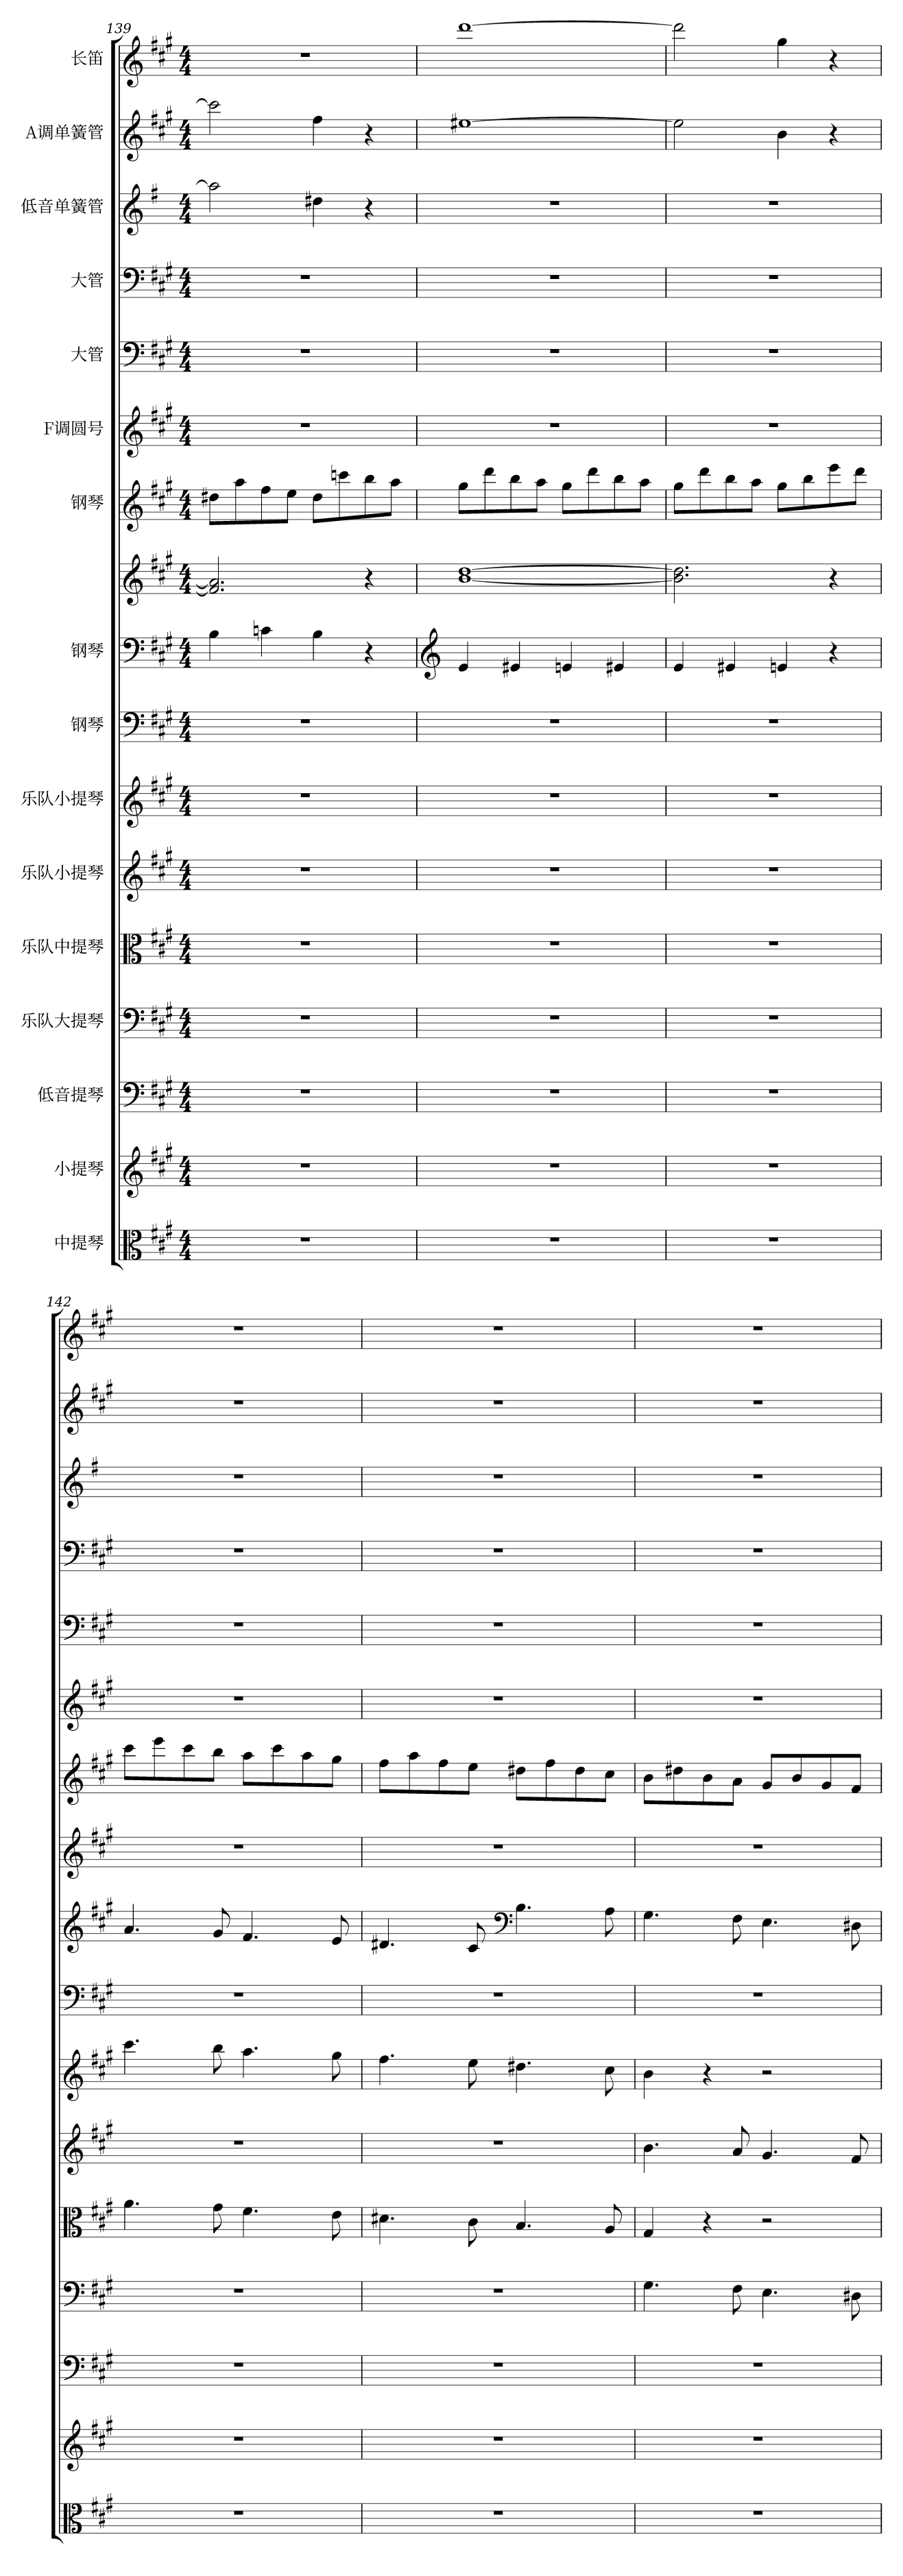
**kern	**kern	**kern	**kern	**kern	**kern	**kern	**kern	**kern	**kern	**kern	**kern	**kern	**kern	**kern	**kern	**kern
*part16	*part15	*part14	*part13	*part12	*part11	*part10	*part9	*part8	*part8	*part7	*part6	*part5	*part4	*part3	*part2	*part1
*staff17	*staff16	*staff15	*staff14	*staff13	*staff12	*staff11	*staff10	*staff9	*staff8	*staff7	*staff6	*staff5	*staff4	*staff3	*staff2	*staff1
*I"中提琴	*I"小提琴	*I"低音提琴	*I"乐队大提琴	*I"乐队中提琴	*I"乐队小提琴	*I"乐队小提琴	*I"钢琴	*I"钢琴	*	*I"钢琴	*I"F调圆号	*I"大管	*I"大管	*I"低音单簧管	*I"A调单簧管	*I"长笛
*clefC3	*clefG2	*clefF4	*clefF4	*clefC3	*clefG2	*clefG2	*clefF4	*clefF4	*clefG2	*clefG2	*clefG2	*clefF4	*clefF4	*clefG2	*clefG2	*clefG2
*	*	*ITrd7c12	*	*	*	*	*	*	*	*	*ITrd4c7	*	*	*ITrd8c14	*ITrd2c3	*
*k[f#c#g#]	*k[f#c#g#]	*k[f#c#g#]	*k[f#c#g#]	*k[f#c#g#]	*k[f#c#g#]	*k[f#c#g#]	*k[f#c#g#]	*k[f#c#g#]	*k[f#c#g#]	*k[f#c#g#]	*k[f#c#]	*k[f#c#g#]	*k[f#c#g#]	*k[f#]	*k[f#c#g#d#a#e#]	*k[f#c#g#]
*M4/4	*M4/4	*M4/4	*M4/4	*M4/4	*M4/4	*M4/4	*M4/4	*M4/4	*M4/4	*M4/4	*M4/4	*M4/4	*M4/4	*M4/4	*M4/4	*M4/4
=139	=139	=139	=139	=139	=139	=139	=139	=139	=139	=139	=139	=139	=139	=139	=139	=139
1r	1r	1r	1r	1r	1r	1r	1r	4B\	2.f#/] 2.a/]	8dd#X\L	1r	1r	1r	2a\]	2aa\]	1r
.	.	.	.	.	.	.	.	.	.	8aa\	.	.	.	.	.	.
.	.	.	.	.	.	.	.	4cn\	.	8ff#\	.	.	.	.	.	.
.	.	.	.	.	.	.	.	.	.	8ee\J	.	.	.	.	.	.
.	.	.	.	.	.	.	.	4B\	.	8dd#\L	.	.	.	4d#X\	4dd#\	.
.	.	.	.	.	.	.	.	.	.	8cccn\	.	.	.	.	.	.
.	.	.	.	.	.	.	.	4r	4r	8bb\	.	.	.	4r	4r	.
.	.	.	.	.	.	.	.	.	.	8aa\J	.	.	.	.	.	.
=140	=140	=140	=140	=140	=140	=140	=140	=140	=140	=140	=140	=140	=140	=140	=140	=140
*	*	*	*	*	*	*	*	*clefG2	*	*	*	*	*	*	*	*
1r	1r	1r	1r	1r	1r	1r	1r	4e/	[1b [1dd	8gg#\L	1r	1r	1r	1r	[1cc##X	[1ddd
.	.	.	.	.	.	.	.	.	.	8ddd\	.	.	.	.	.	.
.	.	.	.	.	.	.	.	4e#X/	.	8bb\	.	.	.	.	.	.
.	.	.	.	.	.	.	.	.	.	8aa\J	.	.	.	.	.	.
.	.	.	.	.	.	.	.	4en/	.	8gg#\L	.	.	.	.	.	.
.	.	.	.	.	.	.	.	.	.	8ddd\	.	.	.	.	.	.
.	.	.	.	.	.	.	.	4e#X/	.	8bb\	.	.	.	.	.	.
.	.	.	.	.	.	.	.	.	.	8aa\J	.	.	.	.	.	.
=141	=141	=141	=141	=141	=141	=141	=141	=141	=141	=141	=141	=141	=141	=141	=141	=141
1r	1r	1r	1r	1r	1r	1r	1r	4e/	2.b\] 2.dd\]	8gg#\L	1r	1r	1r	1r	2cc##\]	2ddd\]
.	.	.	.	.	.	.	.	.	.	8ddd\	.	.	.	.	.	.
.	.	.	.	.	.	.	.	4e#X/	.	8bb\	.	.	.	.	.	.
.	.	.	.	.	.	.	.	.	.	8aa\J	.	.	.	.	.	.
.	.	.	.	.	.	.	.	4en/	.	8gg#\L	.	.	.	.	4g#\	4gg#\
.	.	.	.	.	.	.	.	.	.	8bb\	.	.	.	.	.	.
.	.	.	.	.	.	.	.	4r	4r	8eee\	.	.	.	.	4r	4r
.	.	.	.	.	.	.	.	.	.	8ddd\J	.	.	.	.	.	.
!!LO:PB:g=z
=142	=142	=142	=142	=142	=142	=142	=142	=142	=142	=142	=142	=142	=142	=142	=142	=142
1r	1r	1r	1r	4.a\	1r	4.ccc#\	1r	4.a/	1r	8ccc#\L	1r	1r	1r	1r	1r	1r
.	.	.	.	.	.	.	.	.	.	8eee\	.	.	.	.	.	.
.	.	.	.	.	.	.	.	.	.	8ccc#\	.	.	.	.	.	.
.	.	.	.	8g#\	.	8bb\	.	8g#/	.	8bb\J	.	.	.	.	.	.
.	.	.	.	4.f#\	.	4.aa\	.	4.f#/	.	8aa\L	.	.	.	.	.	.
.	.	.	.	.	.	.	.	.	.	8ccc#\	.	.	.	.	.	.
.	.	.	.	.	.	.	.	.	.	8aa\	.	.	.	.	.	.
.	.	.	.	8e\	.	8gg#\	.	8e/	.	8gg#\J	.	.	.	.	.	.
=143	=143	=143	=143	=143	=143	=143	=143	=143	=143	=143	=143	=143	=143	=143	=143	=143
1r	1r	1r	1r	4.d#X\	1r	4.ff#\	1r	4.d#X/	1r	8ff#\L	1r	1r	1r	1r	1r	1r
.	.	.	.	.	.	.	.	.	.	8aa\	.	.	.	.	.	.
.	.	.	.	.	.	.	.	.	.	8ff#\	.	.	.	.	.	.
.	.	.	.	8c#\	.	8ee\	.	8c#/	.	8ee\J	.	.	.	.	.	.
*	*	*	*	*	*	*	*	*clefF4	*	*	*	*	*	*	*	*
.	.	.	.	4.B/	.	4.dd#X\	.	4.B\	.	8dd#X\L	.	.	.	.	.	.
.	.	.	.	.	.	.	.	.	.	8ff#\	.	.	.	.	.	.
.	.	.	.	.	.	.	.	.	.	8dd#\	.	.	.	.	.	.
.	.	.	.	8A/	.	8cc#\	.	8A\	.	8cc#\J	.	.	.	.	.	.
=144	=144	=144	=144	=144	=144	=144	=144	=144	=144	=144	=144	=144	=144	=144	=144	=144
1r	1r	1r	4.G#\	4G#/	4.b\	4b\	1r	4.G#\	1r	8b\L	1r	1r	1r	1r	1r	1r
.	.	.	.	.	.	.	.	.	.	8dd#X\	.	.	.	.	.	.
.	.	.	.	4r	.	4r	.	.	.	8b\	.	.	.	.	.	.
.	.	.	8F#\	.	8a/	.	.	8F#\	.	8a\J	.	.	.	.	.	.
.	.	.	4.E\	2r	4.g#/	2r	.	4.E\	.	8g#/L	.	.	.	.	.	.
.	.	.	.	.	.	.	.	.	.	8b/	.	.	.	.	.	.
.	.	.	.	.	.	.	.	.	.	8g#/	.	.	.	.	.	.
.	.	.	8D#X\	.	8f#/	.	.	8D#X\	.	8f#/J	.	.	.	.	.	.
=	=	=	=	=	=	=	=	=	=	=	=	=	=	=	=	=
*-	*-	*-	*-	*-	*-	*-	*-	*-	*-	*-	*-	*-	*-	*-	*-	*-
